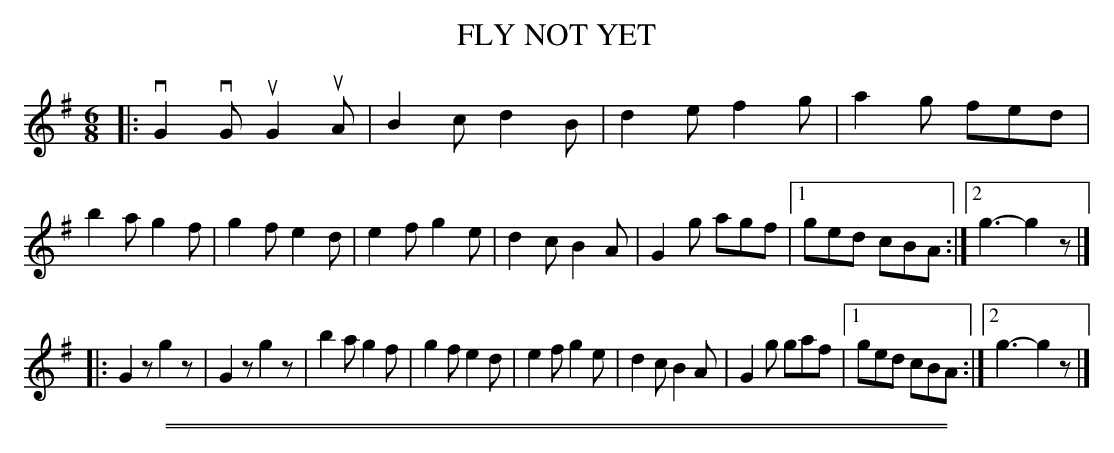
X:1
T: FLY NOT YET
M: 6/8
L: 1/8
K: G
|:\
vG2vG uG2uA | B2c d2B | d2e f2g | a2g fed |\
b2a g2f | g2f e2d | e2f g2e | d2c B2A |\
G2g agf |[1 ged cBA :|[2 g3- g2z |]
|:\
G2z g2z | G2z g2z | b2a g2f | g2f e2d |\
e2f g2e | d2c B2A | G2g gaf |[1 ged cBA :|[2 g3- g2z |]
